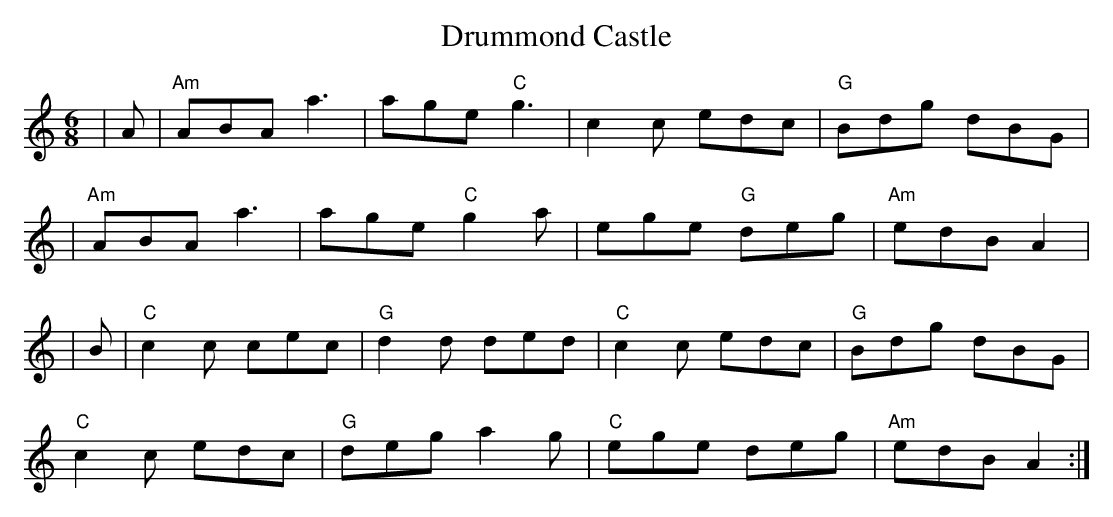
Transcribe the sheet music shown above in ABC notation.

X:1
T:Drummond Castle
M:6/8
L:1/8
K:Am
|A| "Am" ABA a3|age "C" g3|c2 c edc | "G" Bdg dBG|!
| "Am" ABA a3| age "C" g2 a|  ege "G" deg| "Am" edB A2|!
|B| "C"  c2 c cec|"G" d2 d ded|"C" c2 c edc|"G" Bdg dBG|!
"C" c2 c edc | "G" deg a2 g| "C"  ege deg | "Am" edB A2:|]
